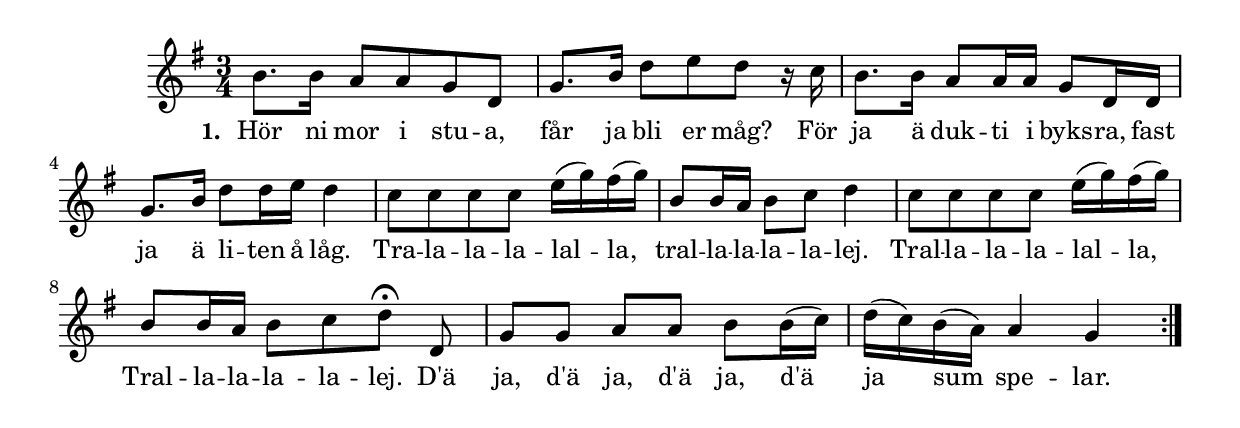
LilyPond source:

{
\time 3/4
\key g \major

\repeat volta 2 { 
 b'8. b'16 a'8 a' g' d'  | 
 g'8. b'16 d''8 e'' d'' r16 c''  | 
  b'8. b'16 a'8 a'16 a' g'8 d'16 d'  | 
 g'8. b'16 d''8 d''16 e'' d''4  | 
  c''8 c'' c'' c'' e''16-( g''-) fis''-( g''-)  | 
 b'8 b'16 a' b'8 c'' d''4  | 
 c''8 c'' c'' c'' e''16-( g''-) fis''-( g''-)  | 
  b'8 b'16 a' b'8 c'' d''-\fermata d'\noBeam  | 
 g' g' a' a' b' b'16-( c''-)  | 
 d''-( c''-) b'-( a'-) a'4 g'  |
 } %( endrepeat )% 
  }
 \addlyrics {
     \set stanza = #"1. "
     Hör ni mor i stu -- a, får ja bli er måg? För
     ja ä duk -- ti i byks -- ra, fast ja ä li -- ten å låg.
     Tra -- la -- la -- la -- lal --  -- la,_ tral -- la -- la -- la -- la -- lej. Tral -- la -- la -- la -- lal --  -- la,_
     Tral -- la -- la -- la -- la -- lej. D'ä ja, d'ä ja, d'ä ja, d'ä_ ja_ sum_ spe -- lar.
}
